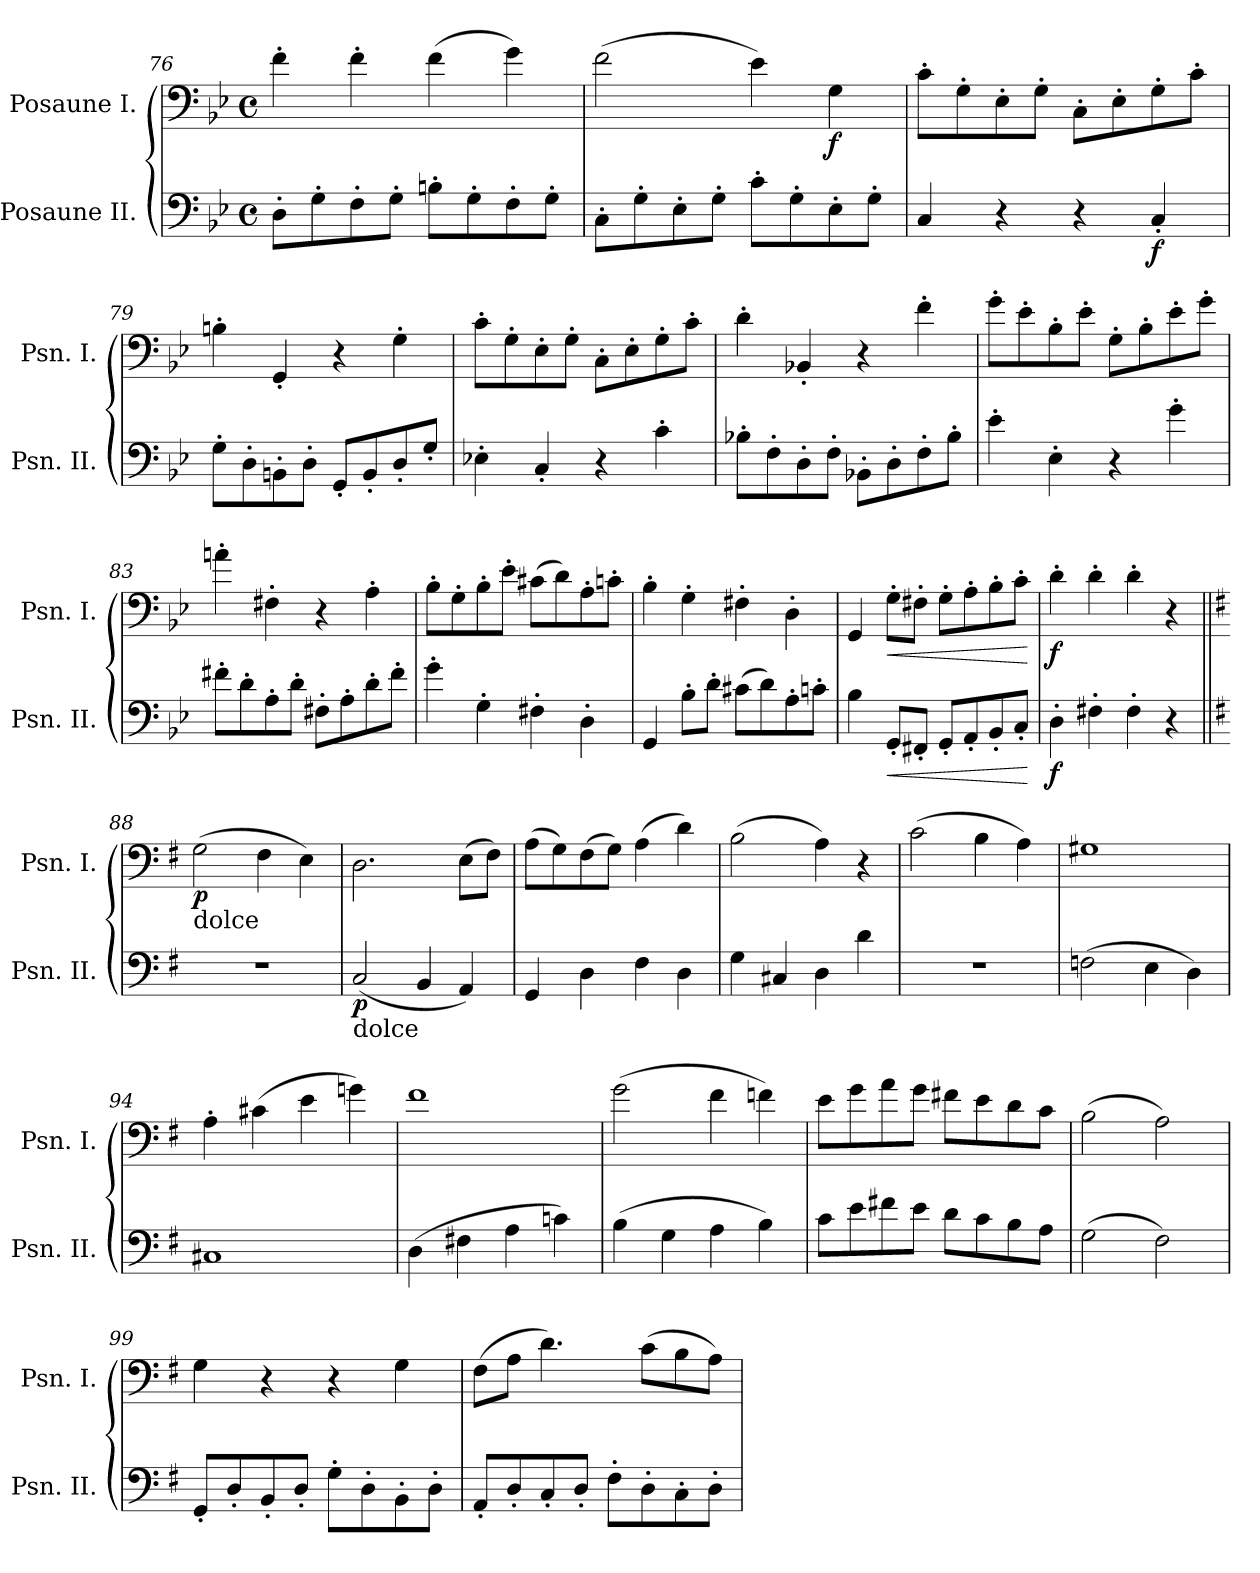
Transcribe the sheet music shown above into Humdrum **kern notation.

**kern	**dynam	**kern	**dynam
*part2	*part2	*part1	*part1
*staff2	*staff2	*staff1	*staff1
*I"Posaune II.	*	*I"Posaune I.	*
*I'Psn. II.	*	*I'Psn. I.	*
*clefF4	*	*clefF4	*
*k[b-e-]	*	*k[b-e-]	*
*M4/4	*	*M4/4	*
*met(c)	*	*met(c)	*
=76	=76	=76	=76
8D'\L	.	4f'\	.
8G'\	.	.	.
8F'\	.	4f'\	.
8G'\J	.	.	.
8Bn'\L	.	(>4f\	.
8G'\	.	.	.
8F'\	.	4g\)	.
8G'\J	.	.	.
=77	=77	=77	=77
8C'\L	.	(>2f\	.
8G'\	.	.	.
8E-'\	.	.	.
8G'\J	.	.	.
8c'\L	.	4e-\)	.
8G'\	.	.	.
!	!	!	!LO:DY:b
8E-'\	.	4G\	f
8G'\J	.	.	.
=78	=78	=78	=78
4C/	.	8c'\L	.
.	.	8G'\	.
4r	.	8E-'\	.
.	.	8G'\J	.
4r	.	8C'\L	.
.	.	8E-'\	.
!	!LO:DY:b	!	!
4C'/	f	8G'\	.
.	.	8c'\J	.
!!LO:LB:g=z
=79	=79	=79	=79
8G'\L	.	4Bn'\	.
8D'\	.	.	.
8BBn'\	.	4GG'/	.
8D'\J	.	.	.
8GG'/L	.	4r	.
8BB'/	.	.	.
8D'/	.	4G'\	.
8G'/J	.	.	.
=80	=80	=80	=80
4E-X'\	.	8c'\L	.
.	.	8G'\	.
4C'/	.	8E-'\	.
.	.	8G'\J	.
4r	.	8C'\L	.
.	.	8E-'\	.
4c'\	.	8G'\	.
.	.	8c'\J	.
=81	=81	=81	=81
8B-X'\L	.	4d'\	.
8F'\	.	.	.
8D'\	.	4BB-X'/	.
8F'\J	.	.	.
8BB-X'\L	.	4r	.
8D'\	.	.	.
8F'\	.	4f'\	.
8B-'\J	.	.	.
=82	=82	=82	=82
4e-'\	.	8g'\L	.
.	.	8e-'\	.
4E-'\	.	8B-'\	.
.	.	8e-'\J	.
4r	.	8G'\L	.
.	.	8B-'\	.
4g'\	.	8e-'\	.
.	.	8g'\J	.
!!LO:LB:g=z
=83	=83	=83	=83
8f#X'\L	.	4an'\	.
8d'\	.	.	.
8A'\	.	4F#X'\	.
8d'\J	.	.	.
8F#X'\L	.	4r	.
8A'\	.	.	.
8d'\	.	4A'\	.
8f#'\J	.	.	.
=84	=84	=84	=84
4g'\	.	8B-'\L	.
.	.	8G'\	.
4G'\	.	8B-'\	.
.	.	8e-'\J	.
4F#X'\	.	(>8c#X\L	.
.	.	8d\)	.
4D'\	.	8A'\	.
.	.	8cn'\J	.
=85	=85	=85	=85
4GG/	.	4B-'\	.
8B-'\L	.	4G'\	.
8d'\J	.	.	.
(>8c#X\L	.	4F#X'\	.
8d\)	.	.	.
8A'\	.	4D'\	.
8cn'\J	.	.	.
=86	=86	=86	=86
4B-\	.	4GG/	.
!	!LO:HP:b	!	!LO:HP:b
8GG'/L	<	8G'\L	<
8FF#X'/J	.	8F#X'\J	.
8GG'/L	.	8G'\L	.
8AA'/	.	8A'\	.
8BB-'/	.	8B-'\	.
8C'/J	.	8c'\J	.
.	[	.	[
!!LO:LB:g=z
=87	=87	=87	=87
!	!LO:DY:b	!	!LO:DY:b
4D'\	f	4d'\	f
4F#X'\	.	4d'\	.
4F#'\	.	4d'\	.
4r	.	4r	.
=88||	=88||	=88||	=88||
*k[f#]	*	*k[f#]	*
!	!	!LO:TX:b:t=dolce	!
!	!	!	!LO:DY:b
1r	.	(>2G\	p
.	.	4F#\	.
.	.	4E\)	.
=89	=89	=89	=89
!LO:TX:b:t=dolce	!	!	!
!	!LO:DY:b	!	!
(<2C/	p	2.D\	.
4BB/	.	.	.
4AA/)	.	(>8E\L	.
.	.	8F#\J)	.
=90	=90	=90	=90
4GG/	.	(>8A\L	.
.	.	8G\)	.
4D\	.	(>8F#\	.
.	.	8G\J)	.
4F#\	.	(>4A\	.
4D\	.	4d\)	.
=91	=91	=91	=91
4G\	.	(>2B\	.
4C#X/	.	.	.
4D\	.	4A\)	.
4d\	.	4r	.
=92	=92	=92	=92
1r	.	(>2c\	.
.	.	4B\	.
.	.	4A\)	.
=93	=93	=93	=93
(>2Fn\	.	1G#X	.
4E\	.	.	.
4D\)	.	.	.
!!LO:LB:g=z
=94	=94	=94	=94
1C#X	.	4A'\	.
.	.	(>4c#X\	.
.	.	4e\	.
.	.	4gn\)	.
=95	=95	=95	=95
(>4D\	.	1f#	.
4F#X\	.	.	.
4A\	.	.	.
4cn\)	.	.	.
=96	=96	=96	=96
(>4B\	.	(>2g\	.
4G\	.	.	.
4A\	.	4f#\	.
4B\)	.	4fn\)	.
=97	=97	=97	=97
8c\L	.	8e\L	.
8e\	.	8g\	.
8f#X\	.	8a\	.
8e\J	.	8g\J	.
8d\L	.	8f#X\L	.
8c\	.	8e\	.
8B\	.	8d\	.
8A\J	.	8c\J	.
=98	=98	=98	=98
(>2G\	.	(>2B\	.
2F#\)	.	2A\)	.
=99	=99	=99	=99
8GG'/L	.	4G\	.
8D'/	.	.	.
8BB'/	.	4r	.
8D'/J	.	.	.
8G'\L	.	4r	.
8D'\	.	.	.
8BB'\	.	4G\	.
8D'\J	.	.	.
!!LO:PB:g=z
=100	=100	=100	=100
8AA'/L	.	(>8F#\L	.
8D'/	.	8A\J	.
8C'/	.	4.d\)	.
8D'/J	.	.	.
8F#'\L	.	.	.
8D'\	.	(>8c\L	.
8C'\	.	8B\	.
8D'\J	.	8A\J)	.
=	=	=	=
*-	*-	*-	*-
